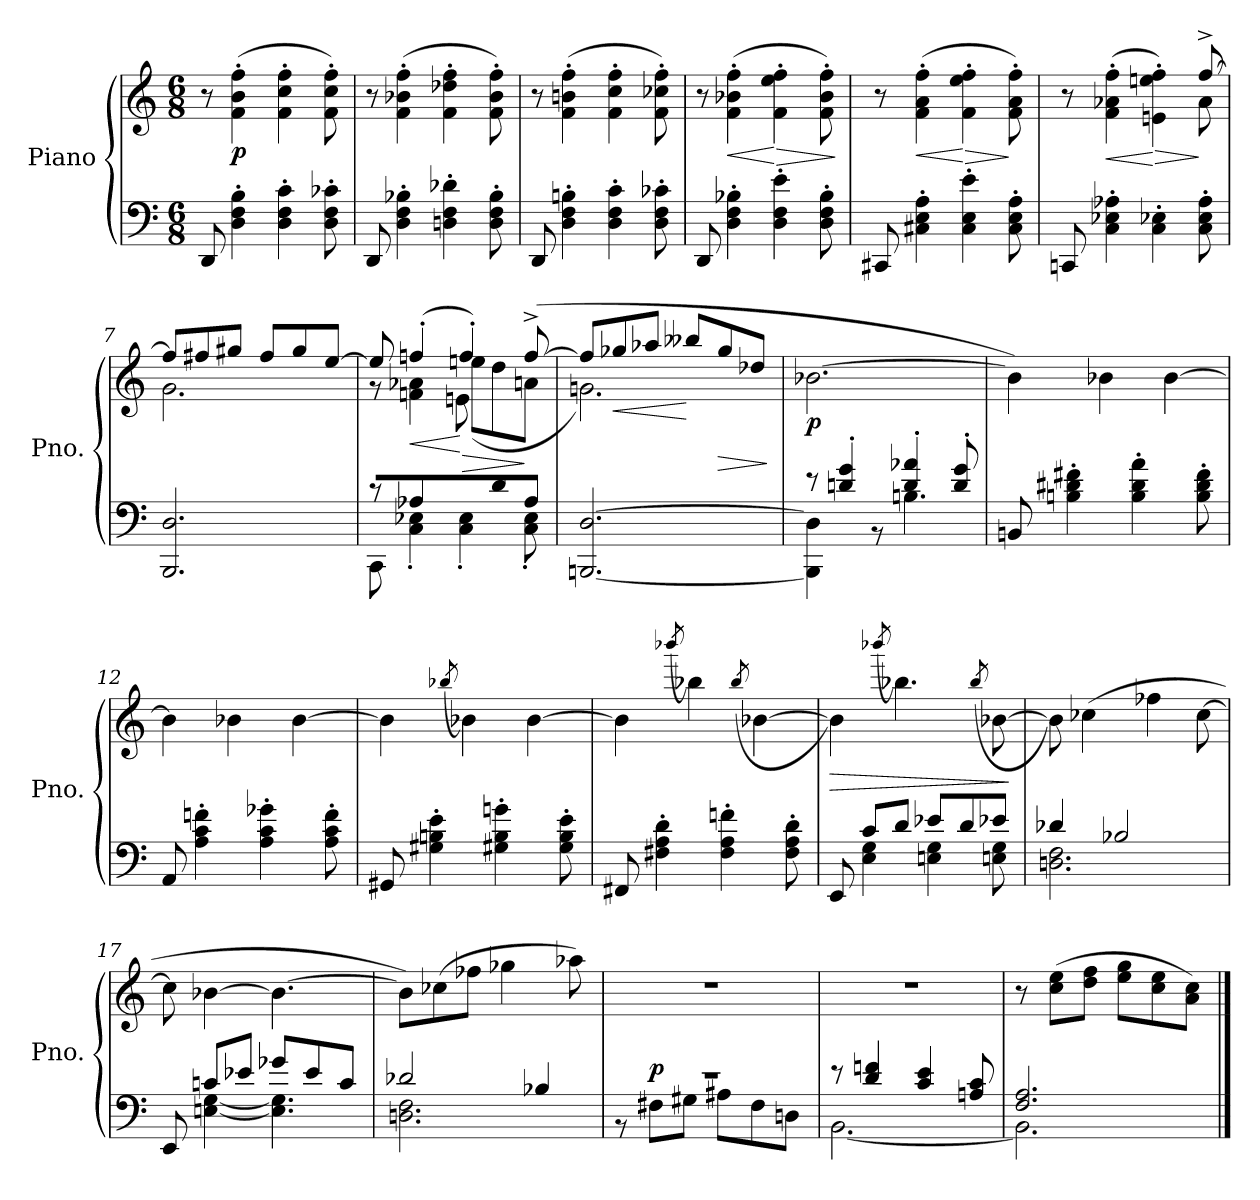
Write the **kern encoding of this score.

**kern	**kern	**dynam
*part1	*part1	*part1
*staff2	*staff1	*staff1/2
*I"Piano	*	*
*I'Pno.	*	*
*clefF4	*clefG2	*
*k[]	*k[]	*
*M6/8	*M6/8	*
*MM60	*MM60	*
=1	=1	=1
8DD/	8r	.
!	!	!LO:DY:b
4D\' 4F\' 4B\'	(>4f\' 4b\' 4ff\'	p
4D\' 4F\' 4c\'	4f\' 4cc\' 4ff\'	.
8D\' 8F\' 8c-X\'	8f\' 8cc\' 8ff\')	.
=2	=2	=2
8DD/	8r	.
4D\' 4F\' 4B-X\'	(>4f\' 4b-X\' 4ff\'	.
4Dn\' 4F\' 4d-X\'	4f\' 4dd-X\' 4ff\'	.
8D\' 8F\' 8B-\'	8f\' 8b-\' 8ff\')	.
=3	=3	=3
8DD/	8r	.
4D\' 4F\' 4Bn\'	(>4f\' 4bn\' 4ff\'	.
4D\' 4F\' 4c\'	4f\' 4cc\' 4ff\'	.
8D\' 8F\' 8c-X\'	8f\' 8cc-X\' 8ff\')	.
=4	=4	=4
8DD/	8r	.
!	!	!LO:HP:b
4D\' 4F\' 4B-X\'	(>4f\' 4b-X\' 4ff\'	<
!	!	!LO:HP:n=1:b
4D\' 4F\' 4e\'	4f\' 4ee\' 4ff\'	[ >
8D\' 8F\' 8B-\'	8f\' 8b-\' 8ff\')	.
.	.	]
=5	=5	=5
8CC#X/	8r	.
!	!	!LO:HP:b
4C#X\' 4E\' 4A\'	(>4f\' 4a\' 4ff\'	<
!	!	!LO:HP:n=1:b
4C#\' 4E\' 4e\'	4f\' 4ee\' 4ff\'	[ >
8C#\' 8E\' 8A\'	8f\' 8a\' 8ff\')	]
!!LO:LB:g=z
=6	=6	=6
*	*^	*
8CCn/	8r	8ryy	.
!	!	!	!LO:HP:b
*	*v	*v	*
4C\' 4E-X\' 4A-X\'	(>4f\' 4a-X\' 4ff\'	<
!	!	!LO:HP:n=1:b
4C\' 4E-X\'	4en\' 4een\' 4ff\')	[ >
*	*^	*
8C\' 8E-\' 8A-\'	[8ff^/	8a-\	]
=7	=7	=7	=7
2.BBB/ 2.D/	8ff/L]	2.g\	.
.	8ff#X/	.	.
.	8gg#X/J	.	.
.	8ff#/L	.	.
.	8gg#/	.	.
.	[8ee/J	.	.
=8	=8	=8	=8
*^	*	*^	*
8r	8CC\	8ee/]	8r	4.ryy	.
!	!	!	!	!	!LO:HP:b
4A-X/	4C\' 4E-X\'	(>4ffn'/	4fn\ 4a-X\	.	<
!	!	!	!	!	!LO:HP:n=1:b
8ryy	4C\' 4E-\'	4ff'/)	(<8een\L	8en\L	[ >
8d/	.	.	8dd\	4ryy	.
8A-/J	8C\' 8E-\'	(>[8ff^/	8an\J	.	]
*v	*v	*	*	*	*
*	*	*v	*v	*
=9	=9	=9	=9
[2.BBBn/ [2.D/	8ff/L]	2.gn\)	.
!	!	!	!LO:HP:b
.	8gg-X/	.	<
.	8aa-X/J	.	.
.	8bb--X/L	.	[
!	!	!	!LO:HP:b
.	8gg-/	.	>
.	8dd-X/J	.	.
*	*v	*v	*
.	.	]
!!LO:LB:g=z
=10	=10	=10
*^	*	*
!	!	!	!LO:DY:b
8r	4BBB\] 4D\]	[2.b-X\	p
4dn/' 4g/'	.	.	.
.	8r	.	.
4d/' 4a-X/'	4.Bn\	.	.
8d/' 8g/'	.	.	.
*v	*v	*	*
=11	=11	=11
8BBn/	4b-\])	.
4Bn\' 4d#X\' 4f#X\'	.	.
.	4b-X\	.
4B\' 4d#\' 4a\'	.	.
.	[4b-\	.
8B\' 8d#\' 8f#\'	.	.
=12	=12	=12
8AA/	4b-\]	.
4A\' 4c\' 4fn\'	.	.
.	4b-X\	.
4A\' 4c\' 4g-X\'	.	.
.	[4b-\	.
8A\' 8c\' 8f\'	.	.
=13	=13	=13
8GG#X/	4b-\]	.
4G#X\' 4Bn\' 4e\'	.	.
.	(>8qbb-X/	.
.	4b-X\)	.
4G#X\' 4B\' 4gn\'	.	.
.	[4b-\	.
8G#\' 8B\' 8e\'	.	.
!!LO:LB:g=z
=14	=14	=14
8FF#X/	4b-\]	.
4F#X\' 4A\' 4d\'	.	.
.	(>8qbbb-X/	.
.	4bb-X\)	.
4F#\' 4A\' 4fn\'	.	.
.	(>8qbb-/	.
.	[4b-X\	.
8F#\' 8A\' 8d\'	.	.
=15	=15	=15
*^	*	*
!	!	!	!LO:HP:b
8EE/	8ryy	4b-\])	>
8c/L	4E\ 4G\	.	.
.	.	(>8qbbb-X/	.
8d/J	.	4.bb-X\)	.
8e-X/L	4En\ 4G\	.	.
8d/	.	.	.
.	.	(>8qbb-/	.
8e-X/J	8En\ 8G\	[8b-X\	.
*v	*v	*	*
.	.	]
=16	=16	=16
*^	*	*
4d-X/	2.Dn\ 2.F\	8b-\])	.
.	.	(>4cc-X\	.
2B-X/	.	.	.
.	.	4ff-X\	.
.	.	[8cc-\	.
=17	=17	=17	=17
8EE/	8ryy	8cc-\]	.
8cn/L	[4En\ [4G\	[4b-X\	.
8e-X/J	.	.	.
8g-X/L	4.E\] 4.G\]	4.b-\_	.
8e-/	.	.	.
8c/J	.	.	.
!!LO:LB:g=z
=18	=18	=18	=18
2d-X/	2.Dn\ 2.F\	8b-\L])	.
.	.	(>8cc-X\	.
.	.	8ff-X\J	.
.	.	4gg-X\	.
4B-X/	.	.	.
.	.	8aa-X\)	.
=19	=19	=19	=19
2.r	8r	2.r	.
!	!	!	!LO:DY:a=2
.	8F#X\L	.	p
.	8G#X\J	.	.
.	8A#X\L	.	.
.	8F#\	.	.
.	8Dn\J	.	.
=20	=20	=20	=20
8r	[2.BB\	2.r	.
4d/ 4fn/	.	.	.
4c/ 4e/	.	.	.
8An/ 8c/	.	.	.
=21	=21	=21	=21
2.F/ 2.A/	2.BB\]	8r	.
.	.	(>8cc\ 8ee\L	.
.	.	8dd\ 8ff\J	.
.	.	8ee\ 8gg\L	.
.	.	8cc\ 8ee\	.
.	.	8a\ 8cc\J)	.
*v	*v	*	*
==	==	==
*-	*-	*-
